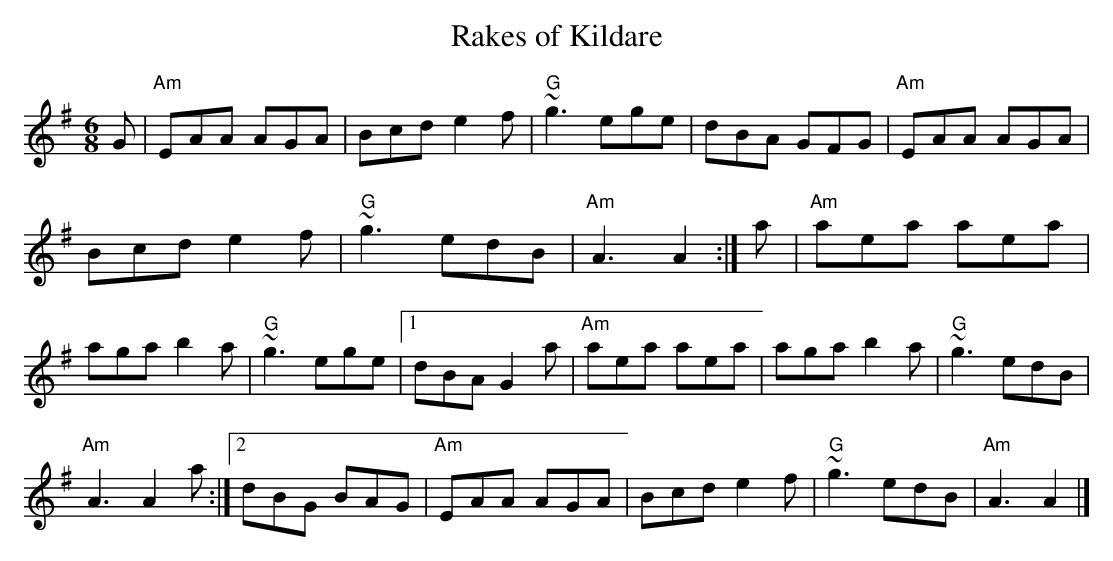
X:1
T:Rakes of Kildare
M:6/8
L:1/8
K:Ador
G|"Am"EAA AGA|Bcd e2f|"G"~g3 ege|dBA GFG|"Am"EAA AGA|
Bcd e2f|"G"~g3 edB|"Am"A3 A2:|a|"Am"aea aea|
aga b2a|"G"~g3 ege|1 dBA G2a|"Am"aea aea|aga b2a|"G"~g3 edB|
"Am"A3 A2a:|2 dBG BAG|"Am"EAA AGA|Bcd e2f|"G"~g3 edB|"Am"A3 A2|]
